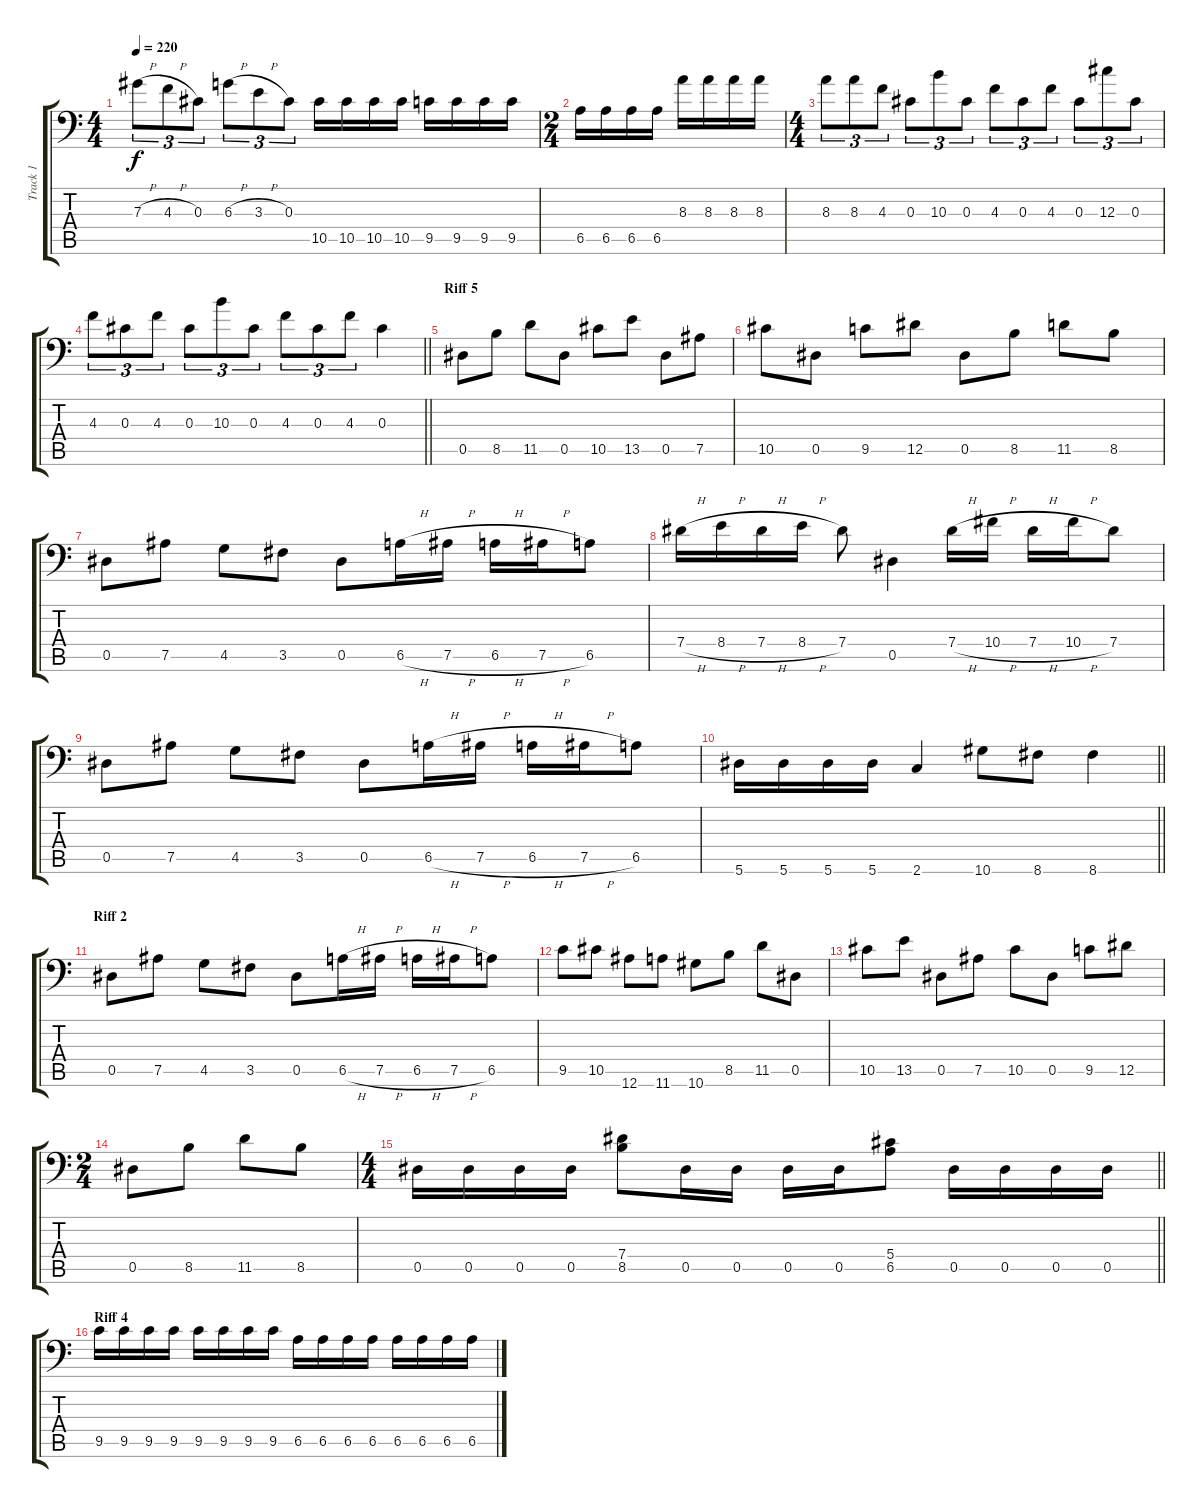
\track ("Track 1" "Track 1") {instrument distortionguitar}
\staff {score tabs}
\tuning (Bb3 F3 Db3 Ab2 Eb2 Bb1) {hide}
\ts (4 4)
\tempo 220
\clef f4
\ks c
7.3{h}.8{tu (3 2) dy f} 4.3{h}.8{tu (3 2)} 0.3.8{tu (3 2)} 6.3{h}.8{tu (3 2)} 3.3{h}.8{tu (3 2)} 0.3.8{tu (3 2)} 10.5.16 10.5.16 10.5.16 10.5.16 9.5.16 9.5.16 9.5.16 9.5.16 |
\ts (2 4)
6.5.16 6.5.16 6.5.16 6.5.16 8.3.16 8.3.16 8.3.16 8.3.16 |
\ts (4 4)
8.3.8{tu (3 2)} 8.3.8{tu (3 2)} 4.3.8{tu (3 2)} 0.3.8{tu (3 2)} 10.3.8{tu (3 2)} 0.3.8{tu (3 2)} 4.3.8{tu (3 2)} 0.3.8{tu (3 2)} 4.3.8{tu (3 2)} 0.3.8{tu (3 2)} 12.3.8{tu (3 2)} 0.3.8{tu (3 2)} |
\barLineRight lightlight
4.3.8{tu (3 2)} 0.3.8{tu (3 2)} 4.3.8{tu (3 2)} 0.3.8{tu (3 2)} 10.3.8{tu (3 2)} 0.3.8{tu (3 2)} 4.3.8{tu (3 2)} 0.3.8{tu (3 2)} 4.3.8{tu (3 2)} 0.3.4 |
\section ("" "Riff 5")
0.5.8 8.5.8 11.5.8 0.5.8 10.5.8 13.5.8 0.5.8 7.5.8 |
10.5.8 0.5.8 9.5.8 12.5.8 0.5.8 8.5.8 11.5.8 8.5.8 |
0.5.8 7.5.8 4.5.8 3.5.8 0.5.8 6.5{h}.16 7.5{h}.16 6.5{h}.16 7.5{h}.16 6.5.8 |
7.4{h}.16 8.4{h}.16 7.4{h}.16 8.4{h}.16 7.4.8 0.5.4 7.4{h}.16 10.4{h}.16 7.4{h}.16 10.4{h}.16 7.4.8 |
0.5.8 7.5.8 4.5.8 3.5.8 0.5.8 6.5{h}.16 7.5{h}.16 6.5{h}.16 7.5{h}.16 6.5.8 |
\barLineRight lightlight
5.6.16 5.6.16 5.6.16 5.6.16 2.6.4 10.6.8 8.6.8 8.6.4 |
\section ("" "Riff 2")
0.5.8 7.5.8 4.5.8 3.5.8 0.5.8 6.5{h}.16 7.5{h}.16 6.5{h}.16 7.5{h}.16 6.5.8 |
9.5.8 10.5.8 12.6.8 11.6.8 10.6.8 8.5.8 11.5.8 0.5.8 |
10.5.8 13.5.8 0.5.8 7.5.8 10.5.8 0.5.8 9.5.8 12.5.8 |
\ts (2 4)
0.5.8 8.5.8 11.5.8 8.5.8 |
\ts (4 4)
\barLineRight lightlight
0.5.16 0.5.16 0.5.16 0.5.16 (7.4 8.5).8 0.5.16 0.5.16 0.5.16 0.5.16 (5.4 6.5).8 0.5.16 0.5.16 0.5.16 0.5.16 |
\section ("" "Riff 4")
9.5.16 9.5.16 9.5.16 9.5.16 9.5.16 9.5.16 9.5.16 9.5.16 6.5.16 6.5.16 6.5.16 6.5.16 6.5.16 6.5.16 6.5.16 6.5.16
